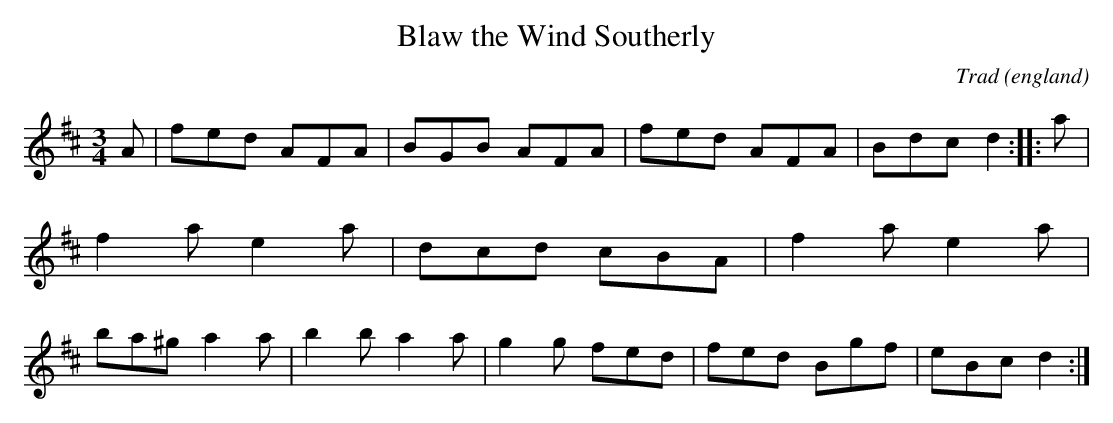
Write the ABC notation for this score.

X:1
T:Blaw the Wind Southerly
O:england
C:Trad
M:3/4
K:D
A| fed AFA |BGB AFA | fed AFA| Bdc d2::a| f2 a e2 a |dcd cBA| f2 a e2 a |ba^g a2 a|\
b2 b a2 a |g2 g fed| fed Bgf| eBc d2:|
